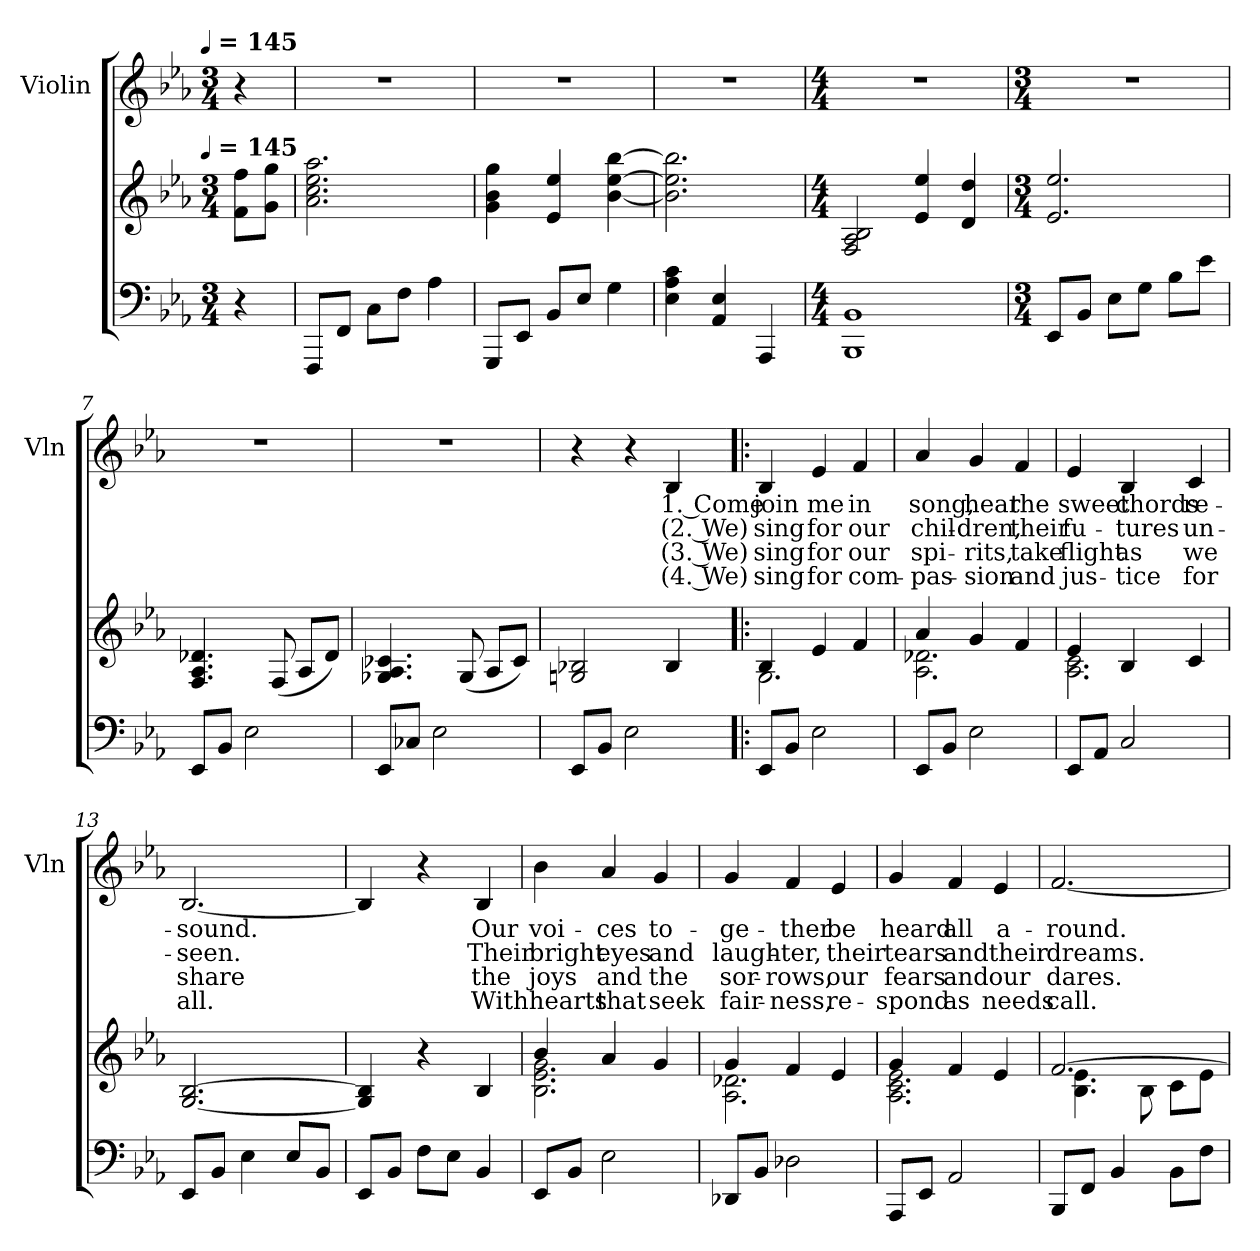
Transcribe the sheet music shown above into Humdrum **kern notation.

**kern	**kern	**kern	**text	**text	**text	**text
*part2	*part2	*part1	*part1	*part1	*part1	*part1
*staff3	*staff2	*staff1	*staff1	*staff1	*staff1	*staff1
*	*	*I"Violin	*	*	*	*
*	*	*I'Vln	*	*	*	*
*clefF4	*clefG2	*clefG2	*	*	*	*
*k[b-e-a-]	*k[b-e-a-]	*k[b-e-a-]	*	*	*	*
!!LO:TX:omd:t=[quarter] = 145
*M3/4	*M3/4	*M3/4	*	*	*	*
*MM145	*MM145	*MM145	*	*	*	*
=1	=1	=1	=1	=1	=1	=1
!	!LO:TX:t=[quarter] = 145	!	!	!	!	!
4r	8f 8ffL	4r	.	.	.	.
.	8g 8ggJ	.	.	.	.	.
=2	=2	=2	=2	=2	=2	=2
8FFFL	2.a-\ 2.cc\ 2.ee-\ 2.aa-\	2.r	.	.	.	.
8FFJ	.	.	.	.	.	.
8CL	.	.	.	.	.	.
8FJ	.	.	.	.	.	.
4A-\	.	.	.	.	.	.
=3	=3	=3	=3	=3	=3	=3
8GGGL	4g\ 4b-\ 4gg\	2.r	.	.	.	.
8EE-J	.	.	.	.	.	.
8BB-L	4e-/ 4ee-/	.	.	.	.	.
8E-J	.	.	.	.	.	.
4G\	[4b-\ [4ee-\ [4bb-\	.	.	.	.	.
=4	=4	=4	=4	=4	=4	=4
4E-\ 4A-\ 4c\	2.b-]\ 2.ee-]\ 2.bb-]\	2.r	.	.	.	.
4AA-/ 4E-/	.	.	.	.	.	.
4AAA-/	.	.	.	.	.	.
=5	=5	=5	=5	=5	=5	=5
*M4/4	*M4/4	*M4/4	*	*	*	*
1BBB- 1BB-	2F/ 2A-/ 2B-/	1r	.	.	.	.
.	4e-/ 4ee-/	.	.	.	.	.
.	4d/ 4dd/	.	.	.	.	.
=6	=6	=6	=6	=6	=6	=6
*M3/4	*M3/4	*M3/4	*	*	*	*
8EE-L	2.e-/ 2.ee-/	2.r	.	.	.	.
8BB-J	.	.	.	.	.	.
8E-L	.	.	.	.	.	.
8GJ	.	.	.	.	.	.
8B-L	.	.	.	.	.	.
8e-J	.	.	.	.	.	.
!!LO:LB:g=z
=7	=7	=7	=7	=7	=7	=7
8EE-L	4.F/ 4.A-/ 4.d-X/	2.r	.	.	.	.
8BB-J	.	.	.	.	.	.
2E-\	.	.	.	.	.	.
.	(<8F/	.	.	.	.	.
.	8A-L	.	.	.	.	.
.	8d-J)	.	.	.	.	.
=8	=8	=8	=8	=8	=8	=8
8EE-L	4.G-X/ 4.A-/ 4.c-X/	2.r	.	.	.	.
8C-XJ	.	.	.	.	.	.
2E-\	.	.	.	.	.	.
.	(<8G-/	.	.	.	.	.
.	8A-L	.	.	.	.	.
.	8c-J)	.	.	.	.	.
=9	=9	=9	=9	=9	=9	=9
8EE-L	2Gn/ 2B-X/	4r	.	.	.	.
8BB-J	.	.	.	.	.	.
2E-\	.	4r	.	.	.	.
.	4B-/	4B-/	1. Come	(2. We)	(3. We)	(4. We)
=10!|:	=10!|:	=10!|:	=10!|:	=10!|:	=10!|:	=10!|:
*	*^	*	*	*	*	*
8EE-L	4B-/	2.G\	4B-/	join	sing	sing	sing
8BB-J	.	.	.	.	.	.	.
2E-\	4e-/	.	4e-/	me	for	for	for
.	4f/	.	4f/	in	our	our	com-
=11	=11	=11	=11	=11	=11	=11	=11
8EE-L	4a-/	2.A-\ 2.d-X\	4a-/	song,	chil-	spi-	-pas-
8BB-J	.	.	.	.	.	.	.
2E-\	4g/	.	4g/	hear	-dren,	-rits,	-sion
.	4f/	.	4f/	the	their	take	and
=12	=12	=12	=12	=12	=12	=12	=12
8EE-L	4e-/	2.A-\ 2.c\	4e-/	sweet	fu-	flight	jus-
8AA-J	.	.	.	.	.	.	.
2C/	4B-/	.	4B-/	chords	-tures	as	-tice
.	4c/	.	4c/	re-	un-	we	for
*	*v	*v	*	*	*	*	*
!!LO:LB:g=z
=13	=13	=13	=13	=13	=13	=13
8EE-L	[2.G/ [2.B-/	[2.B-/	-sound.	-seen.	share	all.
8BB-J	.	.	.	.	.	.
4E-\	.	.	.	.	.	.
8E-L	.	.	.	.	.	.
8BB-J	.	.	.	.	.	.
=14	=14	=14	=14	=14	=14	=14
8EE-L	4G]/ 4B-]/	4B-/]	.	.	.	.
8BB-J	.	.	.	.	.	.
8FL	4r	4r	.	.	.	.
8E-J	.	.	.	.	.	.
4BB-/	4B-/	4B-/	Our	Their	the	With
=15	=15	=15	=15	=15	=15	=15
*	*^	*	*	*	*	*
8EE-L	4b-/	2.B-\ 2.e-\ 2.g\	4b-\	voi-	bright	joys	hearts
8BB-J	.	.	.	.	.	.	.
2E-\	4a-/	.	4a-/	-ces	eyes	and	that
.	4g/	.	4g/	to-	and	the	seek
=16	=16	=16	=16	=16	=16	=16	=16
8DD-XL	4g/	2.A-\ 2.d-X\	4g/	-ge-	laugh-	sor-	fair-
8BB-J	.	.	.	.	.	.	.
2D-X\	4f/	.	4f/	-ther	-ter,	-rows,	-ness,
.	4e-/	.	4e-/	be	their	our	re-
=17	=17	=17	=17	=17	=17	=17	=17
8AAA-L	4g/	2.A-\ 2.c\ 2.e-\	4g/	heard	tears	fears	-spond
8EE-J	.	.	.	.	.	.	.
2AA-/	4f/	.	4f/	all	and	and	as
.	4e-/	.	4e-/	a-	their	our	needs
=18	=18	=18	=18	=18	=18	=18	=18
8BBB-L	[2.f/	4.B-\ 4.e-\	[2.f/	-round.	dreams.	dares.	call.
8FFJ	.	.	.	.	.	.	.
4BB-/	.	.	.	.	.	.	.
.	.	8B-\	.	.	.	.	.
8BB-L	.	8cL	.	.	.	.	.
8FJ	.	8e-J	.	.	.	.	.
*	*v	*v	*	*	*	*	*
=	=	=	=	=	=	=
*-	*-	*-	*-	*-	*-	*-
